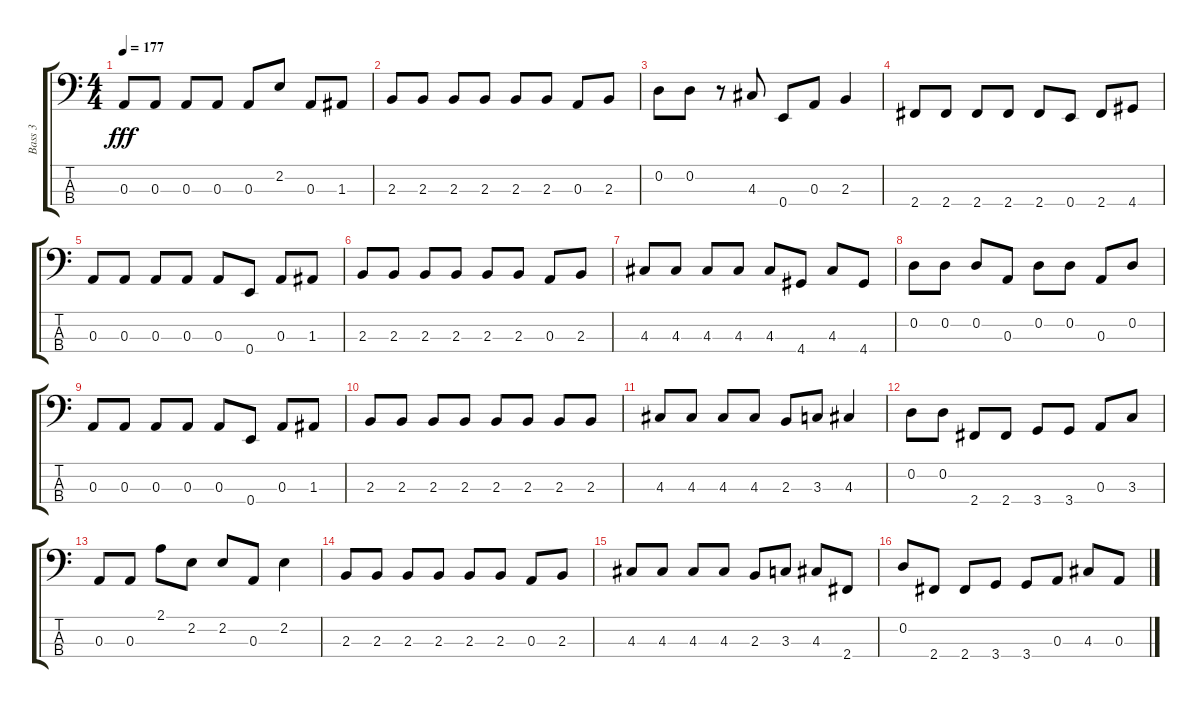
\track ("Bass 3" "Bass 3") {instrument slapbass1}
\staff {score tabs}
\tuning (G2 D2 A1 E1) {hide}
\ts (4 4)
\tempo 177
\clef f4
\ks c
0.3.8{dy fff} 0.3.8 0.3.8 0.3.8 0.3.8 2.2.8 0.3.8 1.3.8 |
2.3.8 2.3.8 2.3.8 2.3.8 2.3.8 2.3.8 0.3.8 2.3.8 |
0.2.8 0.2.8 r.8 4.3.8 0.4.8 0.3.8 2.3.4 |
2.4.8 2.4.8 2.4.8 2.4.8 2.4.8 0.4.8 2.4.8 4.4.8 |
0.3.8 0.3.8 0.3.8 0.3.8 0.3.8 0.4.8 0.3.8 1.3.8 |
2.3.8 2.3.8 2.3.8 2.3.8 2.3.8 2.3.8 0.3.8 2.3.8 |
4.3.8 4.3.8 4.3.8 4.3.8 4.3.8 4.4.8 4.3.8 4.4.8 |
0.2.8 0.2.8 0.2.8 0.3.8 0.2.8 0.2.8 0.3.8 0.2.8 |
0.3.8 0.3.8 0.3.8 0.3.8 0.3.8 0.4.8 0.3.8 1.3.8 |
2.3.8 2.3.8 2.3.8 2.3.8 2.3.8 2.3.8 2.3.8 2.3.8 |
4.3.8 4.3.8 4.3.8 4.3.8 2.3.8 3.3.8 4.3.4 |
0.2.8 0.2.8 2.4.8 2.4.8 3.4.8 3.4.8 0.3.8 3.3.8 |
0.3.8 0.3.8 2.1.8 2.2.8 2.2.8 0.3.8 2.2.4 |
2.3.8 2.3.8 2.3.8 2.3.8 2.3.8 2.3.8 0.3.8 2.3.8 |
4.3.8 4.3.8 4.3.8 4.3.8 2.3.8 3.3.8 4.3.8 2.4.8 |
0.2.8 2.4.8 2.4.8 3.4.8 3.4.8 0.3.8 4.3.8 0.3.8
